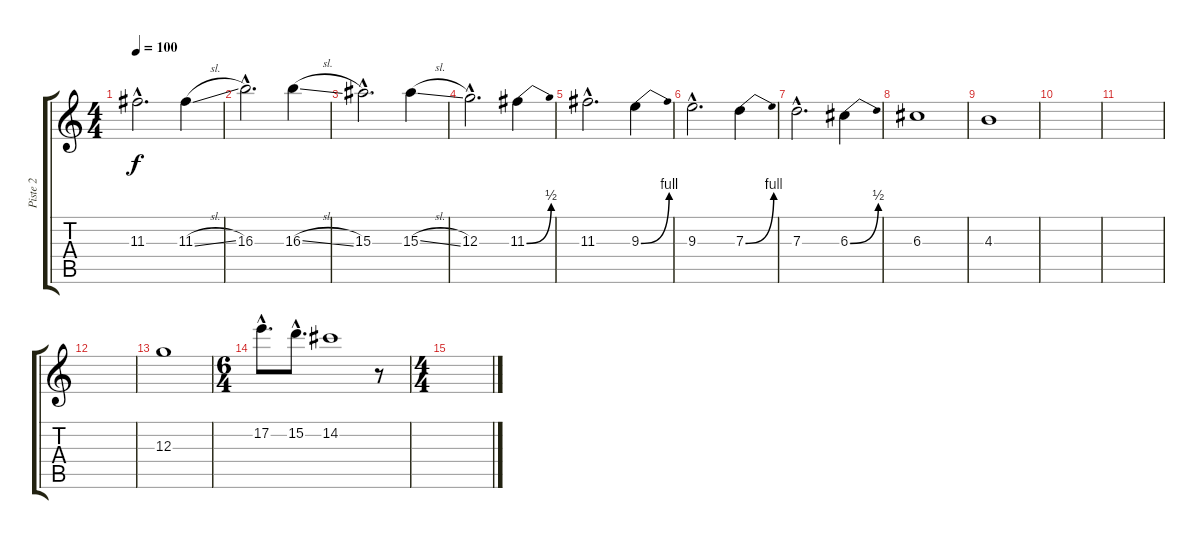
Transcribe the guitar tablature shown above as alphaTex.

\track ("Piste 2" "Piste 2") {instrument distortionguitar}
\staff {score tabs}
\tuning (E4 B3 G3 D3 A2 E2) {hide}
\ts (4 4)
\tempo 100
\clef g2
\ks c
11.3{hac}.2{d dy f} 11.3{sl}.4 |
16.3{hac}.2{d} 16.3{sl}.4 |
15.3{hac}.2{d} 15.3{sl}.4 |
12.3{hac}.2{d} 11.3{be (bend 0 0 60 2)}.4 |
11.3{hac}.2{d} 9.3{be (bend 0 0 60 4)}.4 |
9.3{hac}.2{d} 7.3{be (bend 0 0 60 4)}.4 |
7.3{hac}.2{d} 6.3{be (bend 0 0 60 2)}.4 |
6.3.1 |
4.3.1 |
|
|
|
12.3.1 |
\ts (6 4)
17.2{hac}.8{d} 15.2{hac}.8{d} 14.2.1 r.8 |
\ts (4 4)
